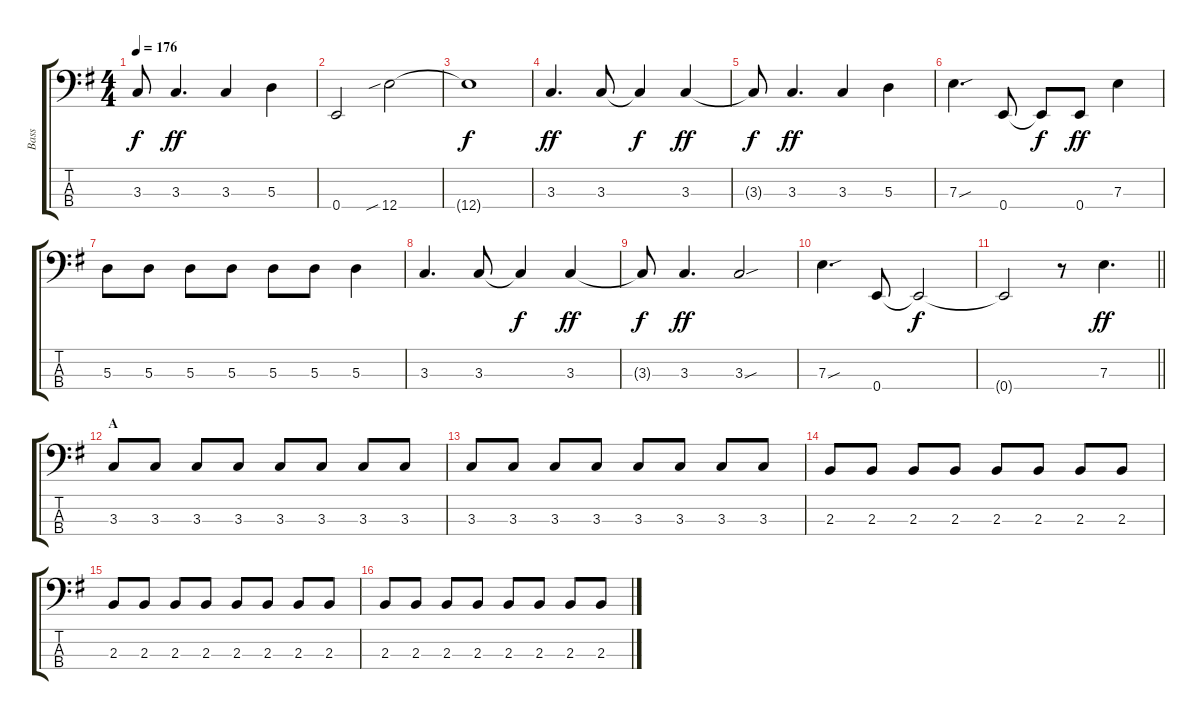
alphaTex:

\track ("Bass" "Bass") {instrument electricbasspick}
\staff {score tabs}
\tuning (G2 D2 A1 E1) {hide}
\ts (4 4)
\tempo 176
\clef f4
\ks g
3.3{t}.8{dy f} 3.3.4{d dy ff} 3.3.4 5.3.4 |
0.4.2 12.4{sib}.2 |
12.4{t}.1{dy f} |
3.3.4{d dy ff} 3.3.8 3.3{t}.4{dy f} 3.3.4{dy ff} |
3.3{t}.8{dy f} 3.3.4{d dy ff} 3.3.4 5.3.4 |
7.3{sou}.4{d} 0.4.8 0.4{t}.8{dy f} 0.4.8{dy ff} 7.3.4 |
5.3.8 5.3.8 5.3.8 5.3.8 5.3.8 5.3.8 5.3.4 |
3.3.4{d} 3.3.8 3.3{t}.4{dy f} 3.3.4{dy ff} |
3.3{t}.8{dy f} 3.3.4{d dy ff} 3.3{sou}.2 |
7.3{sou}.4{d} 0.4.8 0.4{t}.2{dy f} |
\barLineRight lightlight
0.4{t}.2 r.8 7.3.4{d dy ff} |
\section ("" "A")
3.3.8 3.3.8 3.3.8 3.3.8 3.3.8 3.3.8 3.3.8 3.3.8 |
3.3.8 3.3.8 3.3.8 3.3.8 3.3.8 3.3.8 3.3.8 3.3.8 |
2.3.8 2.3.8 2.3.8 2.3.8 2.3.8 2.3.8 2.3.8 2.3.8 |
2.3.8 2.3.8 2.3.8 2.3.8 2.3.8 2.3.8 2.3.8 2.3.8 |
2.3.8 2.3.8 2.3.8 2.3.8 2.3.8 2.3.8 2.3.8 2.3.8
